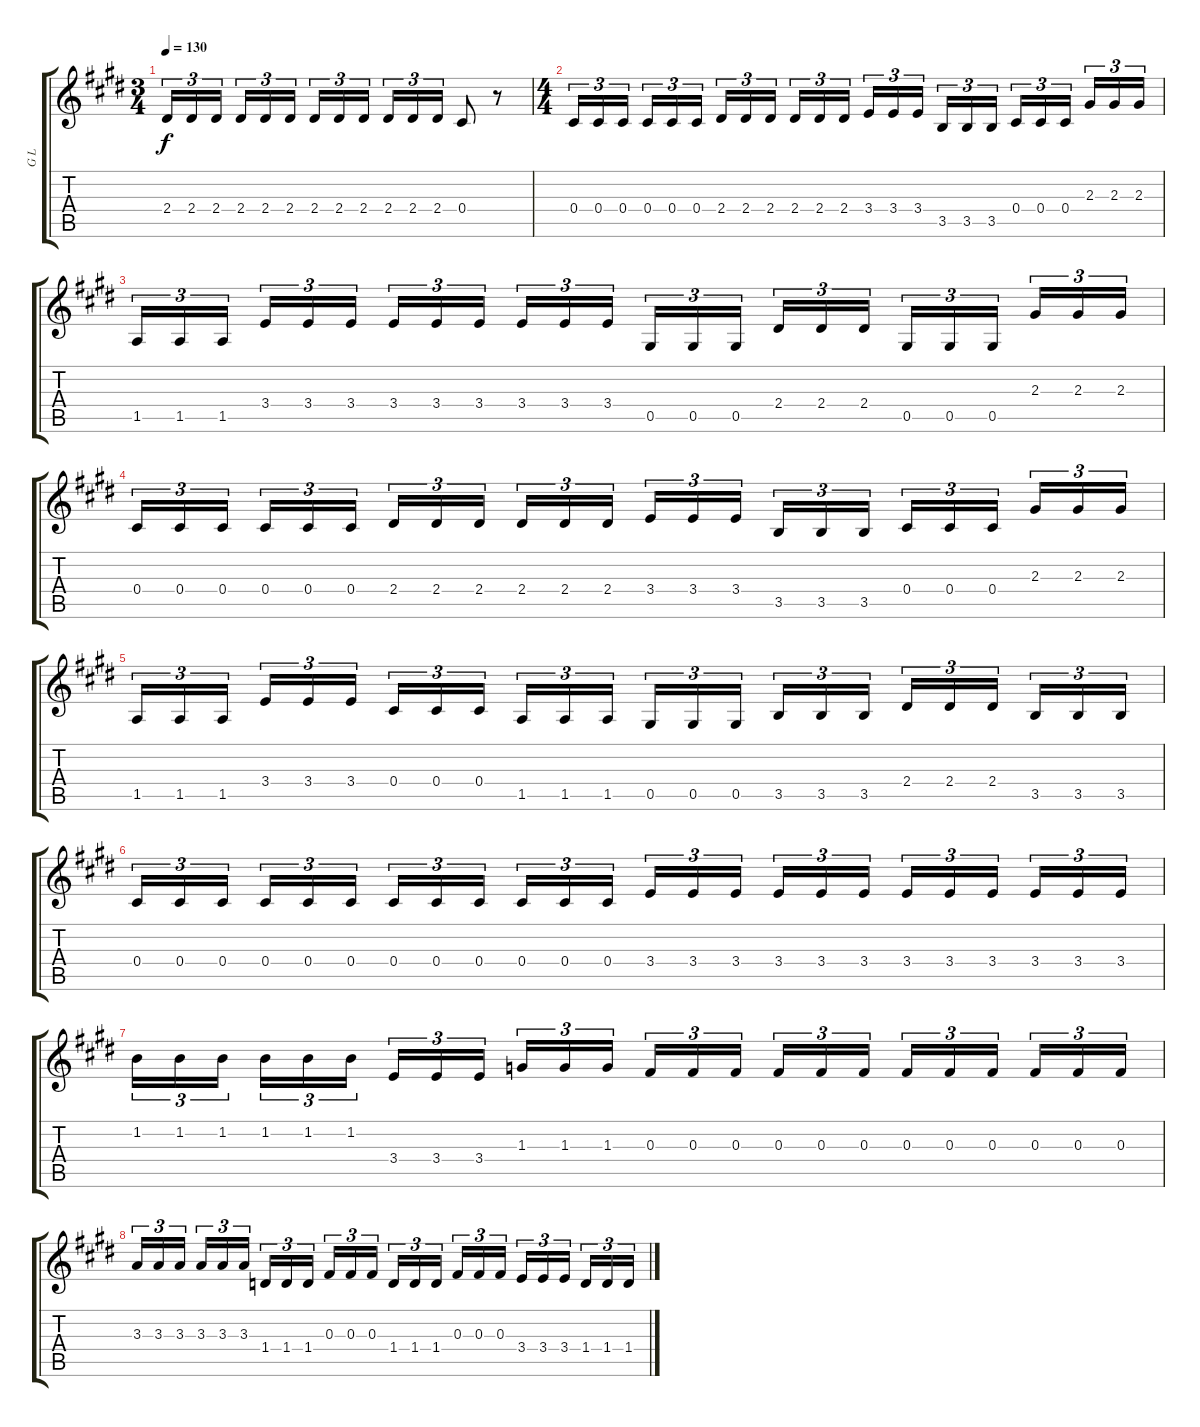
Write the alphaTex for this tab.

\track ("G L" "G L") {instrument distortionguitar}
\staff {score tabs}
\tuning (Eb4 Bb3 Gb3 Db3 Ab2 Eb2) {hide}
\ts (3 4)
\tempo 130
\clef g2
\ks e
2.4.16{tu (3 2) dy f} 2.4.16{tu (3 2)} 2.4.16{tu (3 2)} 2.4.16{tu (3 2)} 2.4.16{tu (3 2)} 2.4.16{tu (3 2)} 2.4.16{tu (3 2)} 2.4.16{tu (3 2)} 2.4.16{tu (3 2)} 2.4.16{tu (3 2)} 2.4.16{tu (3 2)} 2.4.16{tu (3 2)} 0.4.8 r.8 |
\ts (4 4)
0.4.16{tu (3 2)} 0.4.16{tu (3 2)} 0.4.16{tu (3 2)} 0.4.16{tu (3 2)} 0.4.16{tu (3 2)} 0.4.16{tu (3 2)} 2.4.16{tu (3 2)} 2.4.16{tu (3 2)} 2.4.16{tu (3 2)} 2.4.16{tu (3 2)} 2.4.16{tu (3 2)} 2.4.16{tu (3 2)} 3.4.16{tu (3 2)} 3.4.16{tu (3 2)} 3.4.16{tu (3 2)} 3.5.16{tu (3 2)} 3.5.16{tu (3 2)} 3.5.16{tu (3 2)} 0.4.16{tu (3 2)} 0.4.16{tu (3 2)} 0.4.16{tu (3 2)} 2.3.16{tu (3 2)} 2.3.16{tu (3 2)} 2.3.16{tu (3 2)} |
1.5.16{tu (3 2)} 1.5.16{tu (3 2)} 1.5.16{tu (3 2)} 3.4.16{tu (3 2)} 3.4.16{tu (3 2)} 3.4.16{tu (3 2)} 3.4.16{tu (3 2)} 3.4.16{tu (3 2)} 3.4.16{tu (3 2)} 3.4.16{tu (3 2)} 3.4.16{tu (3 2)} 3.4.16{tu (3 2)} 0.5.16{tu (3 2)} 0.5.16{tu (3 2)} 0.5.16{tu (3 2)} 2.4.16{tu (3 2)} 2.4.16{tu (3 2)} 2.4.16{tu (3 2)} 0.5.16{tu (3 2)} 0.5.16{tu (3 2)} 0.5.16{tu (3 2)} 2.3.16{tu (3 2)} 2.3.16{tu (3 2)} 2.3.16{tu (3 2)} |
0.4.16{tu (3 2)} 0.4.16{tu (3 2)} 0.4.16{tu (3 2)} 0.4.16{tu (3 2)} 0.4.16{tu (3 2)} 0.4.16{tu (3 2)} 2.4.16{tu (3 2)} 2.4.16{tu (3 2)} 2.4.16{tu (3 2)} 2.4.16{tu (3 2)} 2.4.16{tu (3 2)} 2.4.16{tu (3 2)} 3.4.16{tu (3 2)} 3.4.16{tu (3 2)} 3.4.16{tu (3 2)} 3.5.16{tu (3 2)} 3.5.16{tu (3 2)} 3.5.16{tu (3 2)} 0.4.16{tu (3 2)} 0.4.16{tu (3 2)} 0.4.16{tu (3 2)} 2.3.16{tu (3 2)} 2.3.16{tu (3 2)} 2.3.16{tu (3 2)} |
1.5.16{tu (3 2)} 1.5.16{tu (3 2)} 1.5.16{tu (3 2)} 3.4.16{tu (3 2)} 3.4.16{tu (3 2)} 3.4.16{tu (3 2)} 0.4.16{tu (3 2)} 0.4.16{tu (3 2)} 0.4.16{tu (3 2)} 1.5.16{tu (3 2)} 1.5.16{tu (3 2)} 1.5.16{tu (3 2)} 0.5.16{tu (3 2)} 0.5.16{tu (3 2)} 0.5.16{tu (3 2)} 3.5.16{tu (3 2)} 3.5.16{tu (3 2)} 3.5.16{tu (3 2)} 2.4.16{tu (3 2)} 2.4.16{tu (3 2)} 2.4.16{tu (3 2)} 3.5.16{tu (3 2)} 3.5.16{tu (3 2)} 3.5.16{tu (3 2)} |
0.4.16{tu (3 2)} 0.4.16{tu (3 2)} 0.4.16{tu (3 2)} 0.4.16{tu (3 2)} 0.4.16{tu (3 2)} 0.4.16{tu (3 2)} 0.4.16{tu (3 2)} 0.4.16{tu (3 2)} 0.4.16{tu (3 2)} 0.4.16{tu (3 2)} 0.4.16{tu (3 2)} 0.4.16{tu (3 2)} 3.4.16{tu (3 2)} 3.4.16{tu (3 2)} 3.4.16{tu (3 2)} 3.4.16{tu (3 2)} 3.4.16{tu (3 2)} 3.4.16{tu (3 2)} 3.4.16{tu (3 2)} 3.4.16{tu (3 2)} 3.4.16{tu (3 2)} 3.4.16{tu (3 2)} 3.4.16{tu (3 2)} 3.4.16{tu (3 2)} |
1.2.16{tu (3 2)} 1.2.16{tu (3 2)} 1.2.16{tu (3 2)} 1.2.16{tu (3 2)} 1.2.16{tu (3 2)} 1.2.16{tu (3 2)} 3.4.16{tu (3 2)} 3.4.16{tu (3 2)} 3.4.16{tu (3 2)} 1.3.16{tu (3 2)} 1.3.16{tu (3 2)} 1.3.16{tu (3 2)} 0.3.16{tu (3 2)} 0.3.16{tu (3 2)} 0.3.16{tu (3 2)} 0.3.16{tu (3 2)} 0.3.16{tu (3 2)} 0.3.16{tu (3 2)} 0.3.16{tu (3 2)} 0.3.16{tu (3 2)} 0.3.16{tu (3 2)} 0.3.16{tu (3 2)} 0.3.16{tu (3 2)} 0.3.16{tu (3 2)} |
3.3.16{tu (3 2)} 3.3.16{tu (3 2)} 3.3.16{tu (3 2)} 3.3.16{tu (3 2)} 3.3.16{tu (3 2)} 3.3.16{tu (3 2)} 1.4.16{tu (3 2)} 1.4.16{tu (3 2)} 1.4.16{tu (3 2)} 0.3.16{tu (3 2)} 0.3.16{tu (3 2)} 0.3.16{tu (3 2)} 1.4.16{tu (3 2)} 1.4.16{tu (3 2)} 1.4.16{tu (3 2)} 0.3.16{tu (3 2)} 0.3.16{tu (3 2)} 0.3.16{tu (3 2)} 3.4.16{tu (3 2)} 3.4.16{tu (3 2)} 3.4.16{tu (3 2)} 1.4.16{tu (3 2)} 1.4.16{tu (3 2)} 1.4.16{tu (3 2)}
